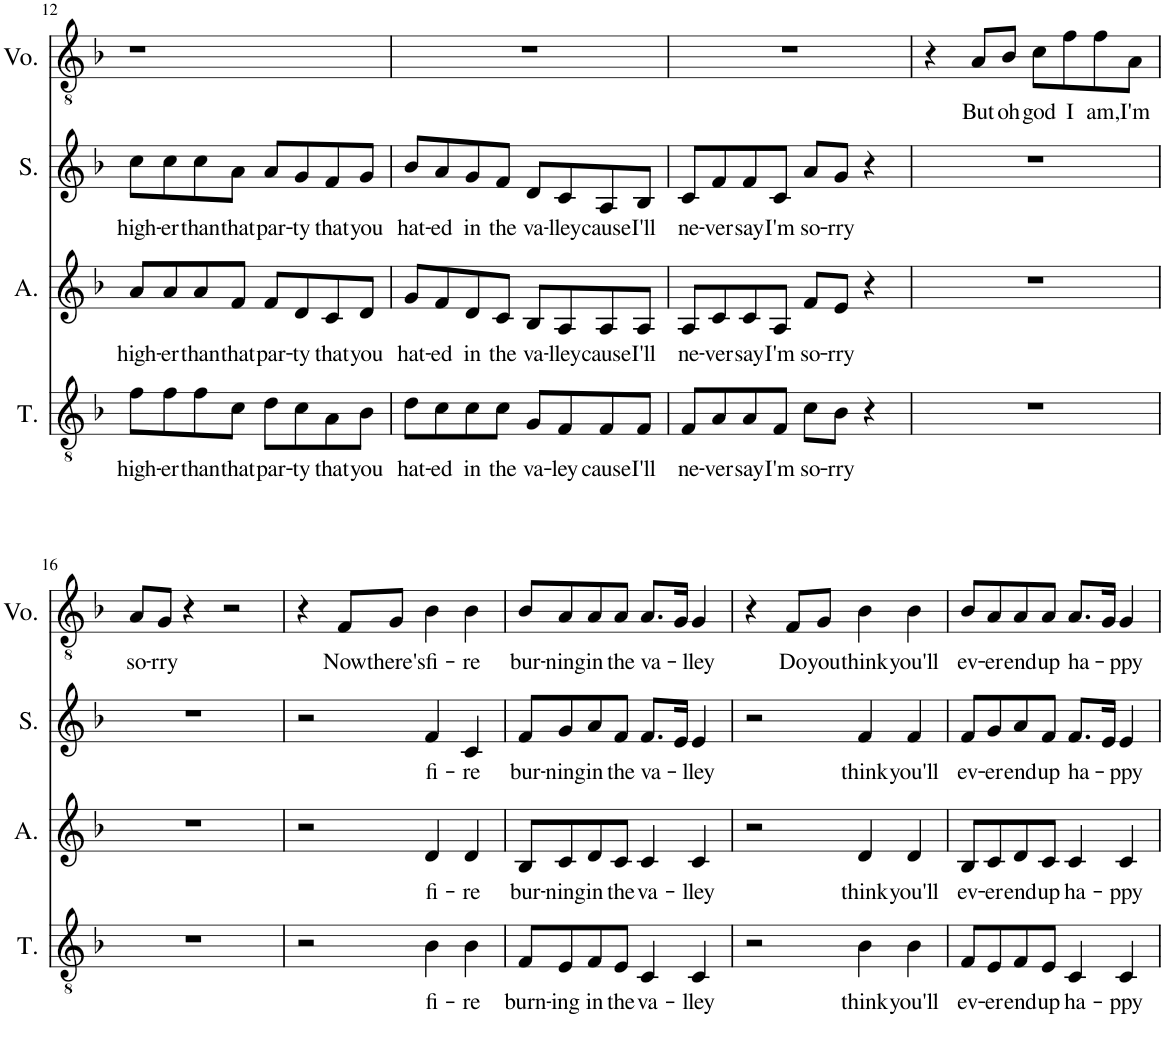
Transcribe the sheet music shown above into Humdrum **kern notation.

**kern	**text	**kern	**text	**kern	**text	**kern	**text
*part4	*part4	*part3	*part3	*part2	*part2	*part1	*part1
*staff4	*staff4	*staff3	*staff3	*staff2	*staff2	*staff1	*staff1
*I"Tenor	*	*I"Alto	*	*I"Soprano	*	*I"Voice	*
*I'T.	*	*I'A.	*	*I'S.	*	*I'Vo.	*
!!LO:PB:g=z
*clefGv2	*	*clefG2	*	*clefG2	*	*clefGv2	*
*k[b-]	*	*k[b-]	*	*k[b-]	*	*k[b-]	*
*M4/4	*	*M4/4	*	*M4/4	*	*M4/4	*
=12	=12	=12	=12	=12	=12	=12	=12
!	!LO:LY:b	!	!LO:LY:b	!	!LO:LY:b	!	!
8f\L	high-	8a/L	high-	8cc\L	high-	1r	.
!	!LO:LY:b	!	!LO:LY:b	!	!LO:LY:b	!	!
8f\	-er	8a/	-er	8cc\	-er	.	.
!	!LO:LY:b	!	!LO:LY:b	!	!LO:LY:b	!	!
8f\	than	8a/	than	8cc\	than	.	.
!	!LO:LY:b	!	!LO:LY:b	!	!LO:LY:b	!	!
8c\J	that	8f/J	that	8a\J	that	.	.
!	!LO:LY:b	!	!LO:LY:b	!	!LO:LY:b	!	!
8d\L	par-	8f/L	par-	8a/L	par-	.	.
!	!LO:LY:b	!	!LO:LY:b	!	!LO:LY:b	!	!
8c\	-ty	8d/	-ty	8g/	-ty	.	.
!	!LO:LY:b	!	!LO:LY:b	!	!LO:LY:b	!	!
8A\	that	8c/	that	8f/	that	.	.
!	!LO:LY:b	!	!LO:LY:b	!	!LO:LY:b	!	!
8B-\J	you	8d/J	you	8g/J	you	.	.
=13	=13	=13	=13	=13	=13	=13	=13
!	!LO:LY:b	!	!LO:LY:b	!	!LO:LY:b	!	!
8d\L	hat-	8g/L	hat-	8b-/L	hat-	1r	.
!	!LO:LY:b	!	!LO:LY:b	!	!LO:LY:b	!	!
8c\	-ed	8f/	-ed	8a/	-ed	.	.
!	!LO:LY:b	!	!LO:LY:b	!	!LO:LY:b	!	!
8c\	in	8d/	in	8g/	in	.	.
!	!LO:LY:b	!	!LO:LY:b	!	!LO:LY:b	!	!
8c\J	the	8c/J	the	8f/J	the	.	.
!	!LO:LY:b	!	!LO:LY:b	!	!LO:LY:b	!	!
8G/L	va-	8B-/L	va-	8d/L	va-	.	.
!	!LO:LY:b	!	!LO:LY:b	!	!LO:LY:b	!	!
8F/	-ley	8A/	-lley	8c/	-lley	.	.
!	!LO:LY:b	!	!LO:LY:b	!	!LO:LY:b	!	!
8F/	cause	8A/	cause	8A/	cause	.	.
!	!LO:LY:b	!	!LO:LY:b	!	!LO:LY:b	!	!
8F/J	I'll	8A/J	I'll	8B-/J	I'll	.	.
=14	=14	=14	=14	=14	=14	=14	=14
!	!LO:LY:b	!	!LO:LY:b	!	!LO:LY:b	!	!
8F/L	ne-	8A/L	ne-	8c/L	ne-	1r	.
!	!LO:LY:b	!	!LO:LY:b	!	!LO:LY:b	!	!
8A/	-ver	8c/	-ver	8f/	-ver	.	.
!	!LO:LY:b	!	!LO:LY:b	!	!LO:LY:b	!	!
8A/	say	8c/	say	8f/	say	.	.
!	!LO:LY:b	!	!LO:LY:b	!	!LO:LY:b	!	!
8F/J	I'm	8A/J	I'm	8c/J	I'm	.	.
!	!LO:LY:b	!	!LO:LY:b	!	!LO:LY:b	!	!
8c\L	so-	8f/L	so-	8a/L	so-	.	.
!	!LO:LY:b	!	!LO:LY:b	!	!LO:LY:b	!	!
8B-\J	-rry	8e/J	-rry	8g/J	-rry	.	.
4r	.	4r	.	4r	.	.	.
=15	=15	=15	=15	=15	=15	=15	=15
1r	.	1r	.	1r	.	4r	.
!	!	!	!	!	!	!	!LO:LY:b
.	.	.	.	.	.	8A/L	But
!	!	!	!	!	!	!	!LO:LY:b
.	.	.	.	.	.	8B-/J	oh
!	!	!	!	!	!	!	!LO:LY:b
.	.	.	.	.	.	8c\L	god
!	!	!	!	!	!	!	!LO:LY:b
.	.	.	.	.	.	8f\	I
!	!	!	!	!	!	!	!LO:LY:b
.	.	.	.	.	.	8f\	am,
!	!	!	!	!	!	!	!LO:LY:b
.	.	.	.	.	.	8A\J	I'm
!!LO:LB:g=z
=16	=16	=16	=16	=16	=16	=16	=16
!	!	!	!	!	!	!	!LO:LY:b
1r	.	1r	.	1r	.	8A/L	so-
!	!	!	!	!	!	!	!LO:LY:b
.	.	.	.	.	.	8G/J	-rry
.	.	.	.	.	.	4r	.
.	.	.	.	.	.	2r	.
=17	=17	=17	=17	=17	=17	=17	=17
2r	.	2r	.	2r	.	4r	.
!	!	!	!	!	!	!	!LO:LY:b
.	.	.	.	.	.	8F/L	Now
!	!	!	!	!	!	!	!LO:LY:b
.	.	.	.	.	.	8G/J	there's
!	!LO:LY:b	!	!LO:LY:b	!	!LO:LY:b	!	!LO:LY:b
4B-\	fi-	4d/	fi-	4f/	fi-	4B-\	fi-
!	!LO:LY:b	!	!LO:LY:b	!	!LO:LY:b	!	!LO:LY:b
4B-\	-re	4d/	-re	4c/	-re	4B-\	-re
=18	=18	=18	=18	=18	=18	=18	=18
!	!LO:LY:b	!	!LO:LY:b	!	!LO:LY:b	!	!LO:LY:b
8F/L	burn-	8B-/L	bur-	8f/L	bur-	8B-/L	bur-
!	!LO:LY:b	!	!LO:LY:b	!	!LO:LY:b	!	!LO:LY:b
8E/	-ing	8c/	-ning	8g/	-ning	8A/	-ning
!	!LO:LY:b	!	!LO:LY:b	!	!LO:LY:b	!	!LO:LY:b
8F/	in	8d/	in	8a/	in	8A/	in
!	!LO:LY:b	!	!LO:LY:b	!	!LO:LY:b	!	!LO:LY:b
8E/J	the	8c/J	the	8f/J	the	8A/J	the
!	!LO:LY:b	!	!LO:LY:b	!	!LO:LY:b	!	!LO:LY:b
4C/	va-	4c/	va-	8.f/L	va-	8.A/L	va-
.	.	.	.	16e/Jk	.	16G/Jk	.
!	!LO:LY:b	!	!LO:LY:b	!	!LO:LY:b	!	!LO:LY:b
4C/	-lley	4c/	-lley	4e/	-lley	4G/	-lley
=19	=19	=19	=19	=19	=19	=19	=19
2r	.	2r	.	2r	.	4r	.
!	!	!	!	!	!	!	!LO:LY:b
.	.	.	.	.	.	8F/L	Do
!	!	!	!	!	!	!	!LO:LY:b
.	.	.	.	.	.	8G/J	you
!	!LO:LY:b	!	!LO:LY:b	!	!LO:LY:b	!	!LO:LY:b
4B-\	think	4d/	think	4f/	think	4B-\	think
!	!LO:LY:b	!	!LO:LY:b	!	!LO:LY:b	!	!LO:LY:b
4B-\	you'll	4d/	you'll	4f/	you'll	4B-\	you'll
=20	=20	=20	=20	=20	=20	=20	=20
!	!LO:LY:b	!	!LO:LY:b	!	!LO:LY:b	!	!LO:LY:b
8F/L	ev-	8B-/L	ev-	8f/L	ev-	8B-/L	ev-
!	!LO:LY:b	!	!LO:LY:b	!	!LO:LY:b	!	!LO:LY:b
8E/	-er	8c/	-er	8g/	-er	8A/	-er
!	!LO:LY:b	!	!LO:LY:b	!	!LO:LY:b	!	!LO:LY:b
8F/	end	8d/	end	8a/	end	8A/	end
!	!LO:LY:b	!	!LO:LY:b	!	!LO:LY:b	!	!LO:LY:b
8E/J	up	8c/J	up	8f/J	up	8A/J	up
!	!LO:LY:b	!	!LO:LY:b	!	!LO:LY:b	!	!LO:LY:b
4C/	ha-	4c/	ha-	8.f/L	ha-	8.A/L	ha-
.	.	.	.	16e/Jk	.	16G/Jk	.
!	!LO:LY:b	!	!LO:LY:b	!	!LO:LY:b	!	!LO:LY:b
4C/	-ppy	4c/	-ppy	4e/	-ppy	4G/	-ppy
=	=	=	=	=	=	=	=
*-	*-	*-	*-	*-	*-	*-	*-
